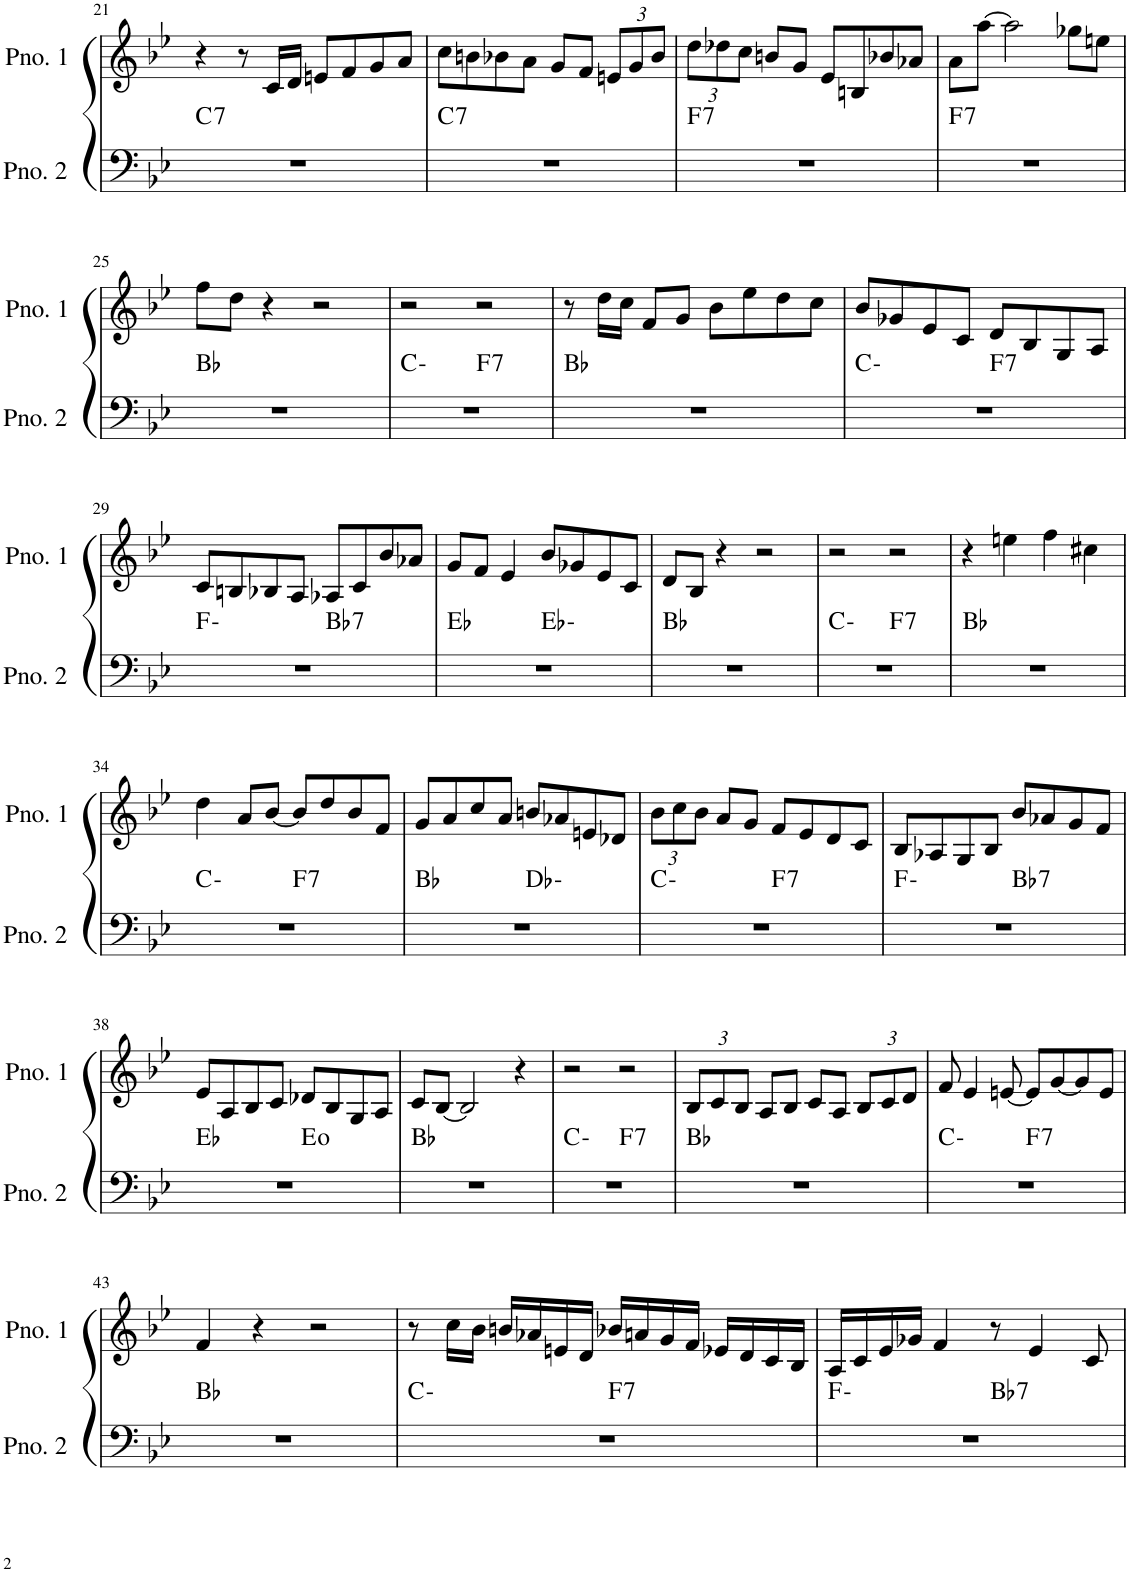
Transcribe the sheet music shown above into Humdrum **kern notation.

**kern	**harte	**kern
*part2	*part2	*part1
*staff2	*	*staff1
*I"ピアノ 2	*	*I"ピアノ 1
!!LO:PB:g=z
*clefF4	*	*clefG2
*k[b-e-]	*	*k[b-e-]
*M4/4	*	*M4/4
=21	=21	=21
!	!LO:H:kt=7	!
1r	C:7	4r
.	.	8r
.	.	16c/LL
.	.	16d/JJ
.	.	8en/L
.	.	8f/
.	.	8g/
.	.	8a/J
=22	=22	=22
!	!LO:H:kt=7	!
1r	C:7	8cc\L
.	.	8bn\
.	.	8b-X\
.	.	8a\J
.	.	8g/L
.	.	8f/J
*	*	*Xbrackettup
.	.	12en/L
.	.	12g/
.	.	12b-/J
=23	=23	=23
!	!LO:H:kt=7	!
1r	F:7	12dd\L
.	.	12dd-X\
.	.	12cc\J
.	.	8bn/L
.	.	8g/J
.	.	8e-/L
.	.	8Bn/
.	.	8b-X/
.	.	8a-X/J
=24	=24	=24
!	!LO:H:kt=7	!
1r	F:7	8a\L
.	.	[8aa\J
.	.	2aa\]
.	.	8gg-X\L
.	.	8een\J
!!LO:LB:g=z
=25	=25	=25
1r	Bb:maj	8ff\L
.	.	8dd\J
.	.	4r
.	.	2r
=26	=26	=26
*^	*	*
1r	2ryy	C:min	2r
!	!	!LO:H:kt=7	!
.	2ryy	F:7	2r
*v	*v	*	*
=27	=27	=27
1r	Bb:maj	8r
.	.	16dd\LL
.	.	16cc\JJ
.	.	8f/L
.	.	8g/J
.	.	8b-\L
.	.	8ee-\
.	.	8dd\
.	.	8cc\J
=28	=28	=28
*^	*	*
1r	2ryy	C:min	8b-/L
.	.	.	8g-X/
.	.	.	8e-/
.	.	.	8c/J
!	!	!LO:H:kt=7	!
.	2ryy	F:7	8d/L
.	.	.	8B-/
.	.	.	8G/
.	.	.	8A/J
!!LO:LB:g=z
=29	=29	=29	=29
1r	2ryy	F:min	8c/L
.	.	.	8Bn/
.	.	.	8B-X/
.	.	.	8A/J
!	!	!LO:H:kt=7	!
.	2ryy	Bb:7	8A-X/L
.	.	.	8c/
.	.	.	8b-/
.	.	.	8a-X/J
=30	=30	=30	=30
1r	2ryy	Eb:maj	8g/L
.	.	.	8f/J
.	.	.	4e-/
.	2ryy	Eb:min	8b-/L
.	.	.	8g-X/
.	.	.	8e-/
.	.	.	8c/J
*v	*v	*	*
=31	=31	=31
1r	Bb:maj	8d/L
.	.	8B-/J
.	.	4r
.	.	2r
=32	=32	=32
*^	*	*
1r	2ryy	C:min	2r
!	!	!LO:H:kt=7	!
.	2ryy	F:7	2r
*v	*v	*	*
=33	=33	=33
1r	Bb:maj	4r
.	.	4een\
.	.	4ff\
.	.	4cc#X\
!!LO:LB:g=z
=34	=34	=34
*^	*	*
1r	2ryy	C:min	4dd\
.	.	.	8a/L
.	.	.	[8b-/J
!	!	!LO:H:kt=7	!
.	2ryy	F:7	8b-/L]
.	.	.	8dd/
.	.	.	8b-/
.	.	.	8f/J
=35	=35	=35	=35
1r	2ryy	Bb:maj	8g/L
.	.	.	8a/
.	.	.	8cc/
.	.	.	8a/J
.	2ryy	Db:min	8bn/L
.	.	.	8a-X/
.	.	.	8en/
.	.	.	8d-X/J
=36	=36	=36	=36
1r	2ryy	C:min	12b-\L
.	.	.	12cc\
.	.	.	12b-\J
.	.	.	8a/L
.	.	.	8g/J
!	!	!LO:H:kt=7	!
.	2ryy	F:7	8f/L
.	.	.	8e-/
.	.	.	8d/
.	.	.	8c/J
=37	=37	=37	=37
1r	2ryy	F:min	8B-/L
.	.	.	8A-X/
.	.	.	8G/
.	.	.	8B-/J
!	!	!LO:H:kt=7	!
.	2ryy	Bb:7	8b-/L
.	.	.	8a-X/
.	.	.	8g/
.	.	.	8f/J
!!LO:LB:g=z
=38	=38	=38	=38
1r	2ryy	Eb:maj	8e-/L
.	.	.	8A/
.	.	.	8B-/
.	.	.	8c/J
.	2ryy	E:dim	8d-X/L
.	.	.	8B-/
.	.	.	8G/
.	.	.	8A/J
*v	*v	*	*
=39	=39	=39
1r	Bb:maj	8c/L
.	.	[8B-/J
.	.	2B-/]
.	.	4r
=40	=40	=40
*^	*	*
1r	2ryy	C:min	2r
!	!	!LO:H:kt=7	!
.	2ryy	F:7	2r
*v	*v	*	*
=41	=41	=41
1r	Bb:maj	12B-/L
.	.	12c/
.	.	12B-/J
.	.	8A/L
.	.	8B-/J
.	.	8c/L
.	.	8A/J
.	.	12B-/L
.	.	12c/
.	.	12d/J
=42	=42	=42
*^	*	*
1r	2ryy	C:min	8f/
.	.	.	4e-/
.	.	.	[8en/
!	!	!LO:H:kt=7	!
.	2ryy	F:7	8e/L]
.	.	.	[8g/
.	.	.	8g/]
.	.	.	8e/J
*v	*v	*	*
!!LO:LB:g=z
=43	=43	=43
1r	Bb:maj	4f/
.	.	4r
.	.	2r
=44	=44	=44
*^	*	*
1r	2ryy	C:min	8r
.	.	.	16cc\LL
.	.	.	16b-\JJ
.	.	.	16bn/LL
.	.	.	16a-X/
.	.	.	16en/
.	.	.	16d/JJ
!	!	!LO:H:kt=7	!
.	2ryy	F:7	16b-X/LL
.	.	.	16an/
.	.	.	16g/
.	.	.	16f/JJ
.	.	.	16e-X/LL
.	.	.	16d/
.	.	.	16c/
.	.	.	16B-/JJ
=45	=45	=45	=45
1r	2ryy	F:min	16A/LL
.	.	.	16c/
.	.	.	16e-/
.	.	.	16g-X/JJ
.	.	.	4f/
!	!	!LO:H:kt=7	!
.	2ryy	Bb:7	8r
.	.	.	4e-/
.	.	.	8c/
*v	*v	*	*
=	=	=
*-	*-	*-
